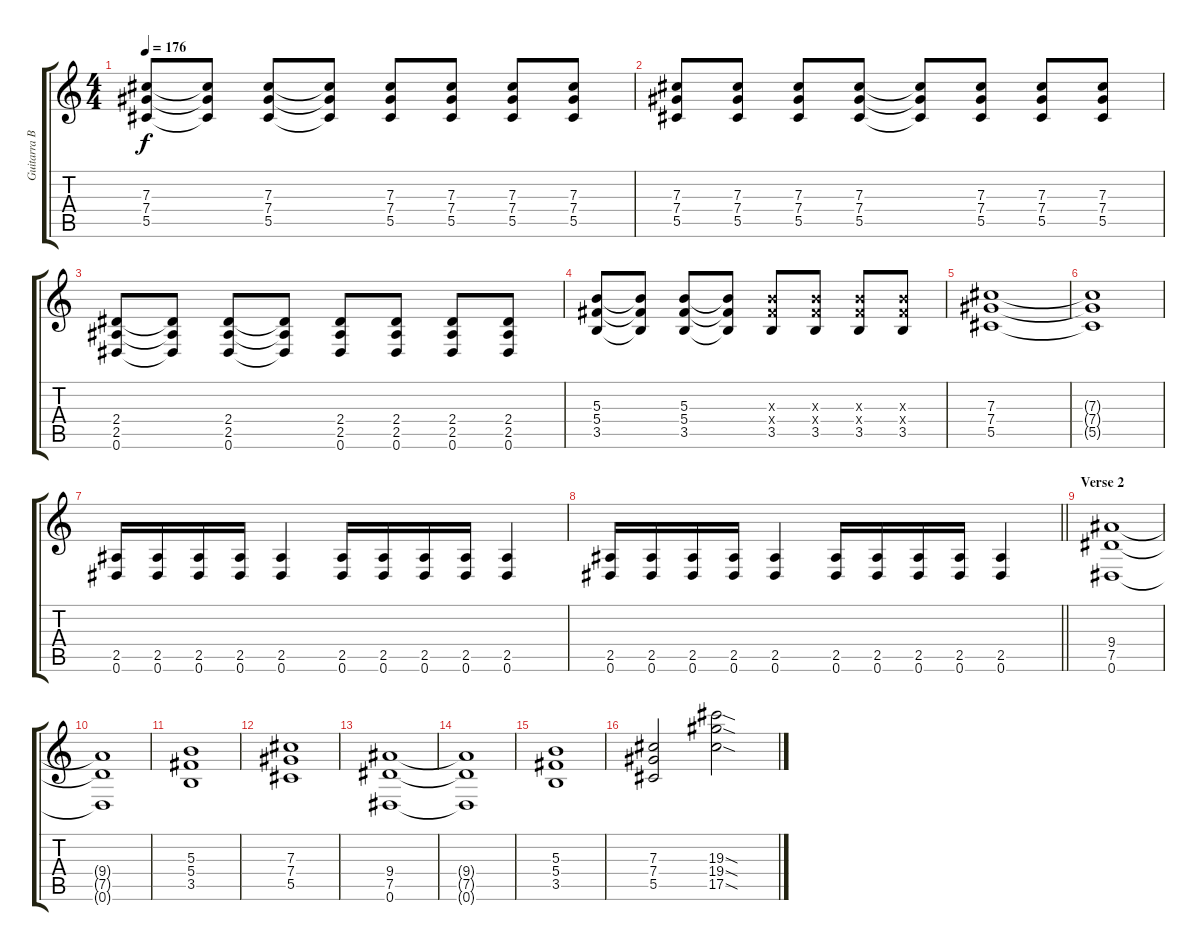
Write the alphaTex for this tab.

\track ("Guitarra Base" "Guitarra B") {instrument electricguitarjazz}
\staff {score tabs}
\tuning (Eb4 Bb3 Gb3 Db3 Ab2 Eb2) {hide}
\ts (4 4)
\tempo 176
\clef g2
\ks c
(7.3 7.4 5.5).8{dy f} (7.3{t} 7.4{t} 5.5{t}).8 (7.3 7.4 5.5).8 (7.3{t} 7.4{t} 5.5{t}).8 (7.3 7.4 5.5).8 (7.3 7.4 5.5).8 (7.3 7.4 5.5).8 (7.3 7.4 5.5).8 |
(7.3 7.4 5.5).8 (7.3 7.4 5.5).8 (7.3 7.4 5.5).8 (7.3 7.4 5.5).8 (7.3{t} 7.4{t} 5.5{t}).8 (7.3 7.4 5.5).8 (7.3 7.4 5.5).8 (7.3 7.4 5.5).8 |
(2.4 2.5 0.6).8 (2.4{t} 2.5{t} 0.6{t}).8 (2.4 2.5 0.6).8 (2.4{t} 2.5{t} 0.6{t}).8 (2.4 2.5 0.6).8 (2.4 2.5 0.6).8 (2.4 2.5 0.6).8 (2.4 2.5 0.6).8 |
(5.3 5.4 3.5).8 (5.3{t} 5.4{t} 3.5{t}).8 (5.3 5.4 3.5).8 (5.3{t} 5.4{t} 3.5{t}).8 (5.3{x} 5.4{x} 3.5).8 (5.3{x} 5.4{x} 3.5).8 (5.3{x} 5.4{x} 3.5).8 (5.3{x} 5.4{x} 3.5).8 |
(7.3 7.4 5.5).1 |
(7.3{t} 7.4{t} 5.5{t}).1 |
(2.5 0.6).16 (2.5 0.6).16 (2.5 0.6).16 (2.5 0.6).16 (2.5 0.6).4 (2.5 0.6).16 (2.5 0.6).16 (2.5 0.6).16 (2.5 0.6).16 (2.5 0.6).4 |
\barLineRight lightlight
(2.5 0.6).16 (2.5 0.6).16 (2.5 0.6).16 (2.5 0.6).16 (2.5 0.6).4 (2.5 0.6).16 (2.5 0.6).16 (2.5 0.6).16 (2.5 0.6).16 (2.5 0.6).4 |
\section ("" "Verse 2")
(9.4 7.5 0.6).1 |
(9.4{t} 7.5{t} 0.6{t}).1 |
(5.3 5.4 3.5).1 |
(7.3 7.4 5.5).1 |
(9.4 7.5 0.6).1 |
(9.4{t} 7.5{t} 0.6{t}).1 |
(5.3 5.4 3.5).1 |
(7.3 7.4 5.5).2 (19.3{sod} 19.4{sod} 17.5{sod}).2
